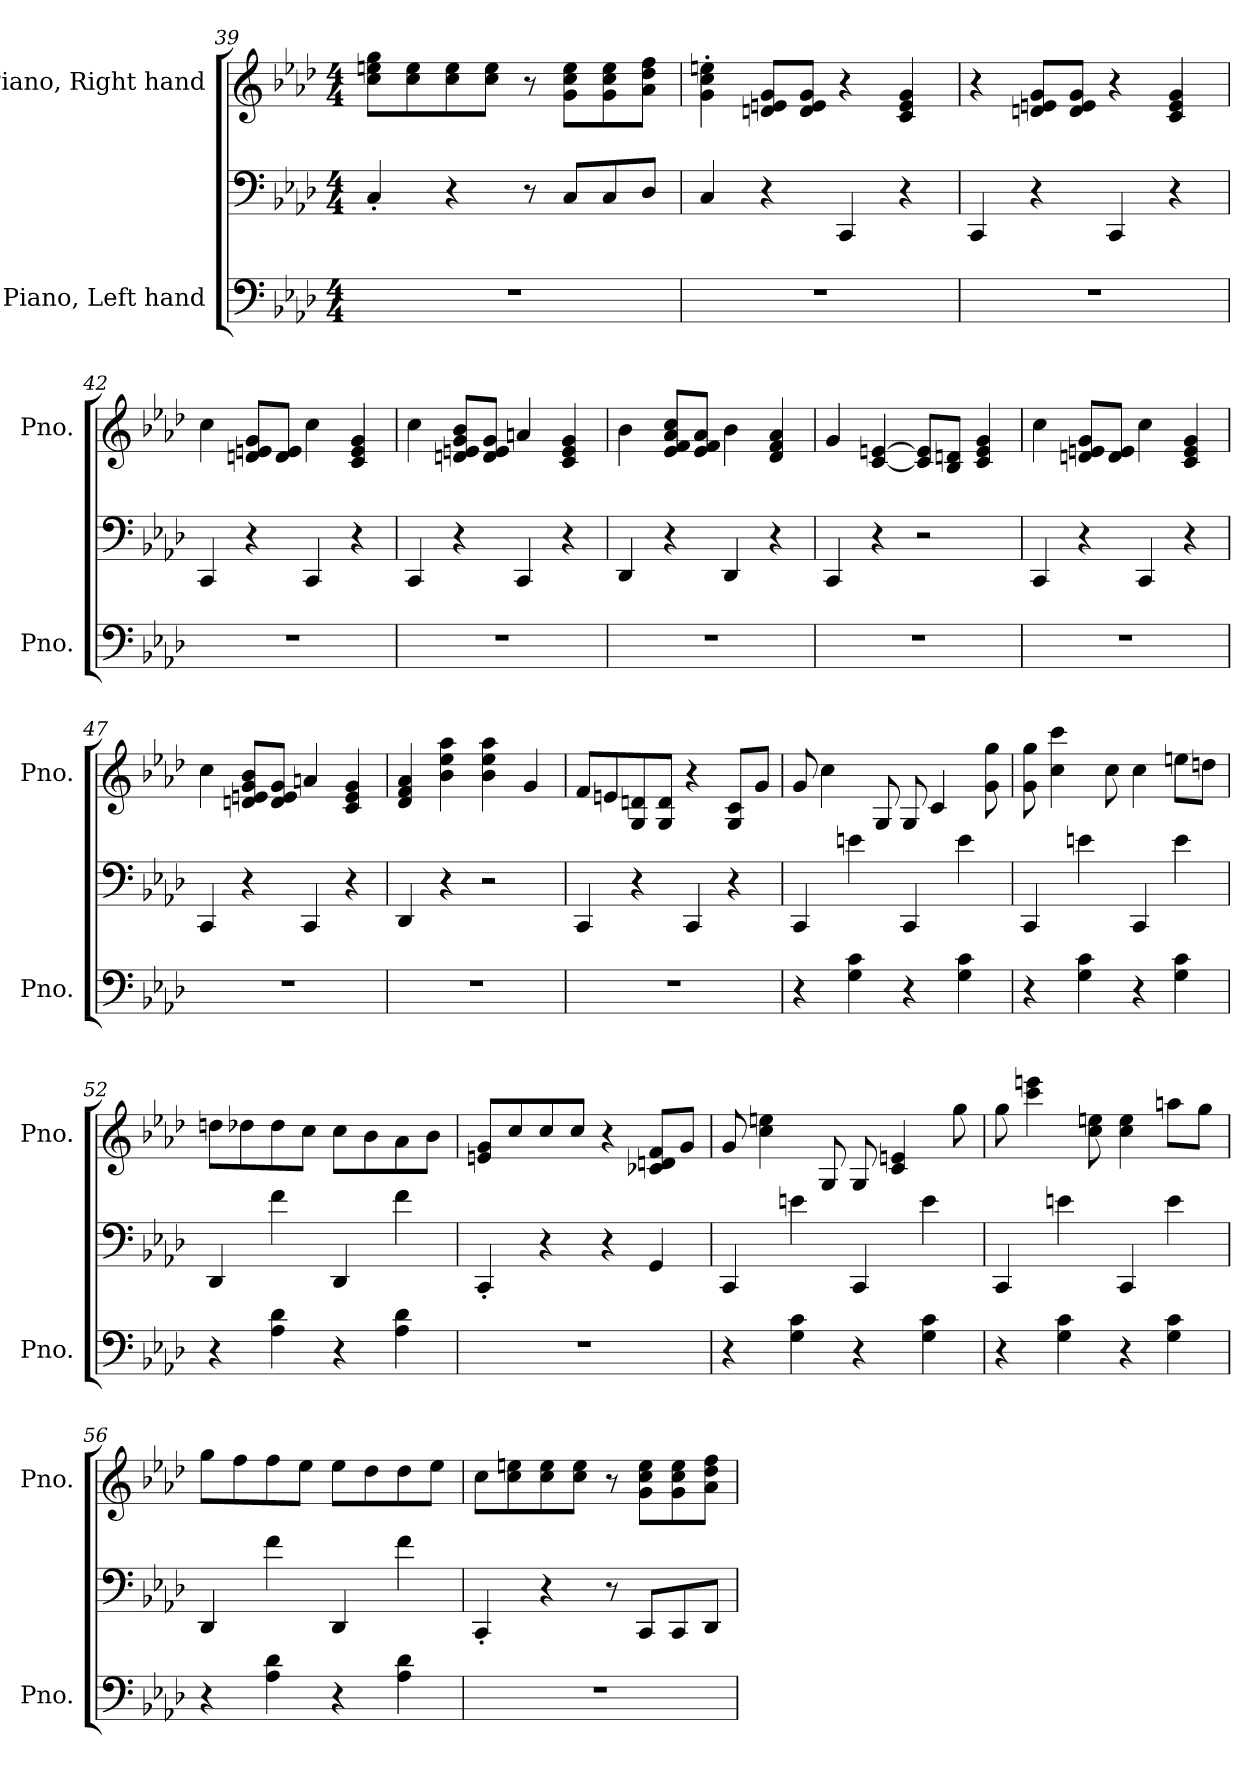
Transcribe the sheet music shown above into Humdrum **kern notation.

**kern	**kern	**kern
*part2	*part2	*part1
*staff3	*staff2	*staff1
*I"Piano, Left hand	*	*I"Piano, Right hand
*I'Pno.	*	*I'Pno.
*clefF4	*clefF4	*clefG2
*k[b-e-a-d-]	*k[b-e-a-d-]	*k[b-e-a-d-]
*M4/4	*M4/4	*M4/4
=39	=39	=39
1r	4C'/	8cc\ 8een\ 8gg\L
.	.	8cc\ 8ee\
.	4r	8cc\ 8ee\
.	.	8cc\ 8ee\J
.	8r	8r
.	8C/L	8g\ 8cc\ 8ee\L
.	8C/	8g\ 8cc\ 8ee\
.	8D-/J	8a-\ 8dd-\ 8ff\J
=40	=40	=40
1r	4C/	4g\' 4cc\' 4een\'
.	4r	8dn/ 8en/ 8g/L
.	.	8d/ 8e/ 8g/J
.	4CC/	4r
.	4r	4c/ 4e/ 4g/
!!LO:PB:g=z
=41	=41	=41
1r	4CC/	4r
.	4r	8dn/ 8en/ 8g/L
.	.	8d/ 8e/ 8g/J
.	4CC/	4r
.	4r	4c/ 4e/ 4g/
=42	=42	=42
1r	4CC/	4cc\
.	4r	8dn/ 8en/ 8g/L
.	.	8d/ 8e/J
.	4CC/	4cc\
.	4r	4c/ 4e/ 4g/
=43	=43	=43
1r	4CC/	4cc\
.	4r	8dn/ 8en/ 8g/ 8b-/L
.	.	8d/ 8e/ 8g/J
.	4CC/	4an/
.	4r	4c/ 4e/ 4g/
=44	=44	=44
1r	4DD-/	4b-\
.	4r	8e-/ 8f/ 8a-/ 8cc/L
.	.	8e-/ 8f/ 8a-/J
.	4DD-/	4b-\
.	4r	4d-/ 4f/ 4a-/
=45	=45	=45
1r	4CC/	4g/
.	4r	[4c/ [4en/
.	2r	8c/] 8e/]L
.	.	8B-/ 8dn/J
.	.	4c/ 4e/ 4g/
!!LO:LB:g=z
=46	=46	=46
1r	4CC/	4cc\
.	4r	8dn/ 8en/ 8g/L
.	.	8d/ 8e/J
.	4CC/	4cc\
.	4r	4c/ 4e/ 4g/
=47	=47	=47
1r	4CC/	4cc\
.	4r	8dn/ 8en/ 8g/ 8b-/L
.	.	8d/ 8e/ 8g/J
.	4CC/	4an/
.	4r	4c/ 4e/ 4g/
=48	=48	=48
1r	4DD-/	4d-/ 4f/ 4a-/
.	4r	4b-\ 4ee-\ 4aa-\
.	2r	4b-\ 4ee-\ 4aa-\
.	.	4g/
=49	=49	=49
1r	4CC/	8f/L
.	.	8en/
.	4r	8G/ 8dn/
.	.	8G/ 8d/J
.	4CC/	4r
.	4r	8G/ 8c/L
.	.	8g/J
!!LO:LB:g=z
=50	=50	=50
4r	4CC/	8g/
.	.	4cc\
4G\ 4c\	4en\	.
.	.	8G/
4r	4CC/	8G/
.	.	4c/
4G\ 4c\	4e\	.
.	.	8g\ 8gg\
=51	=51	=51
4r	4CC/	8g\ 8gg\
.	.	4cc\ 4ccc\
4G\ 4c\	4en\	.
.	.	8cc\
4r	4CC/	4cc\
4G\ 4c\	4e\	8een\L
.	.	8ddn\J
=52	=52	=52
4r	4DD-/	8ddn\L
.	.	8dd-X\
4A-\ 4d-\	4f\	8dd-\
.	.	8cc\J
4r	4DD-/	8cc\L
.	.	8b-\
4A-\ 4d-\	4f\	8a-\
.	.	8b-\J
=53	=53	=53
1r	4CC'/	8en/ 8g/L
.	.	8cc/
.	4r	8cc/
.	.	8cc/J
.	4r	4r
.	4GG/	8c-X/ 8dn/ 8f/L
.	.	8g/J
!!LO:LB:g=z
=54	=54	=54
4r	4CC/	8g/
.	.	4cc\ 4een\
4G\ 4c\	4en\	.
.	.	8G/
4r	4CC/	8G/
.	.	4c/ 4en/
4G\ 4c\	4e\	.
.	.	8gg\
=55	=55	=55
4r	4CC/	8gg\
.	.	4ccc\ 4eeen\
4G\ 4c\	4en\	.
.	.	8cc\ 8een\
4r	4CC/	4cc\ 4ee\
4G\ 4c\	4e\	8aan\L
.	.	8gg\J
=56	=56	=56
4r	4DD-/	8gg\L
.	.	8ff\
4A-\ 4d-\	4f\	8ff\
.	.	8ee-\J
4r	4DD-/	8ee-\L
.	.	8dd-\
4A-\ 4d-\	4f\	8dd-\
.	.	8ee-\J
=57	=57	=57
1r	4CC'/	8cc\L
.	.	8cc\ 8een\
.	4r	8cc\ 8ee\
.	.	8cc\ 8ee\J
.	8r	8r
.	8CC/L	8g\ 8cc\ 8ee\L
.	8CC/	8g\ 8cc\ 8ee\
.	8DD-/J	8a-\ 8dd-\ 8ff\J
=	=	=
*-	*-	*-
